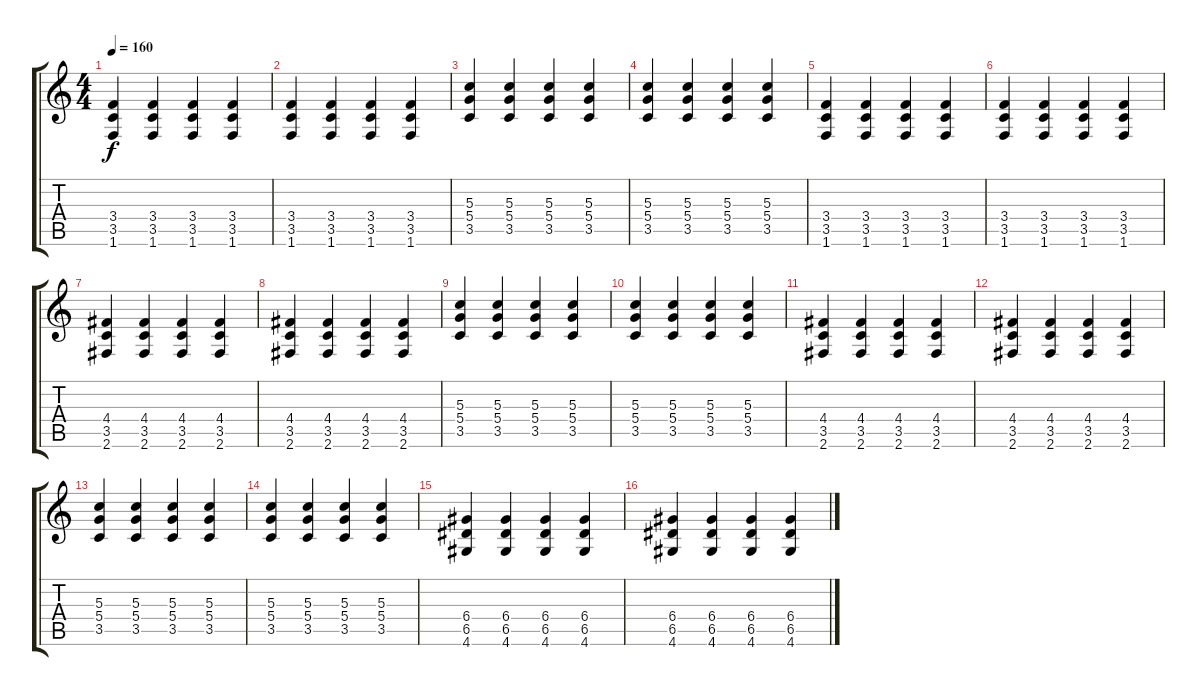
\track "" {instrument distortionguitar}
\staff {score tabs}
\tuning (E4 B3 G3 D3 A2 E2) {hide}
\ts (4 4)
\tempo 160
\clef g2
\ks c
(3.4 3.5 1.6).4{dy f} (3.4 3.5 1.6).4 (3.4 3.5 1.6).4 (3.4 3.5 1.6).4 |
(3.4 3.5 1.6).4 (3.4 3.5 1.6).4 (3.4 3.5 1.6).4 (3.4 3.5 1.6).4 |
(5.3 5.4 3.5).4 (5.3 5.4 3.5).4 (5.3 5.4 3.5).4 (5.3 5.4 3.5).4 |
(5.3 5.4 3.5).4 (5.3 5.4 3.5).4 (5.3 5.4 3.5).4 (5.3 5.4 3.5).4 |
(3.4 3.5 1.6).4 (3.4 3.5 1.6).4 (3.4 3.5 1.6).4 (3.4 3.5 1.6).4 |
(3.4 3.5 1.6).4 (3.4 3.5 1.6).4 (3.4 3.5 1.6).4 (3.4 3.5 1.6).4 |
(4.4 3.5 2.6).4 (4.4 3.5 2.6).4 (4.4 3.5 2.6).4 (4.4 3.5 2.6).4 |
(4.4 3.5 2.6).4 (4.4 3.5 2.6).4 (4.4 3.5 2.6).4 (4.4 3.5 2.6).4 |
(5.3 5.4 3.5).4 (5.3 5.4 3.5).4 (5.3 5.4 3.5).4 (5.3 5.4 3.5).4 |
(5.3 5.4 3.5).4 (5.3 5.4 3.5).4 (5.3 5.4 3.5).4 (5.3 5.4 3.5).4 |
(4.4 3.5 2.6).4 (4.4 3.5 2.6).4 (4.4 3.5 2.6).4 (4.4 3.5 2.6).4 |
(4.4 3.5 2.6).4 (4.4 3.5 2.6).4 (4.4 3.5 2.6).4 (4.4 3.5 2.6).4 |
(5.3 5.4 3.5).4 (5.3 5.4 3.5).4 (5.3 5.4 3.5).4 (5.3 5.4 3.5).4 |
(5.3 5.4 3.5).4 (5.3 5.4 3.5).4 (5.3 5.4 3.5).4 (5.3 5.4 3.5).4 |
(6.4 6.5 4.6).4 (6.4 6.5 4.6).4 (6.4 6.5 4.6).4 (6.4 6.5 4.6).4 |
(6.4 6.5 4.6).4 (6.4 6.5 4.6).4 (6.4 6.5 4.6).4 (6.4 6.5 4.6).4
